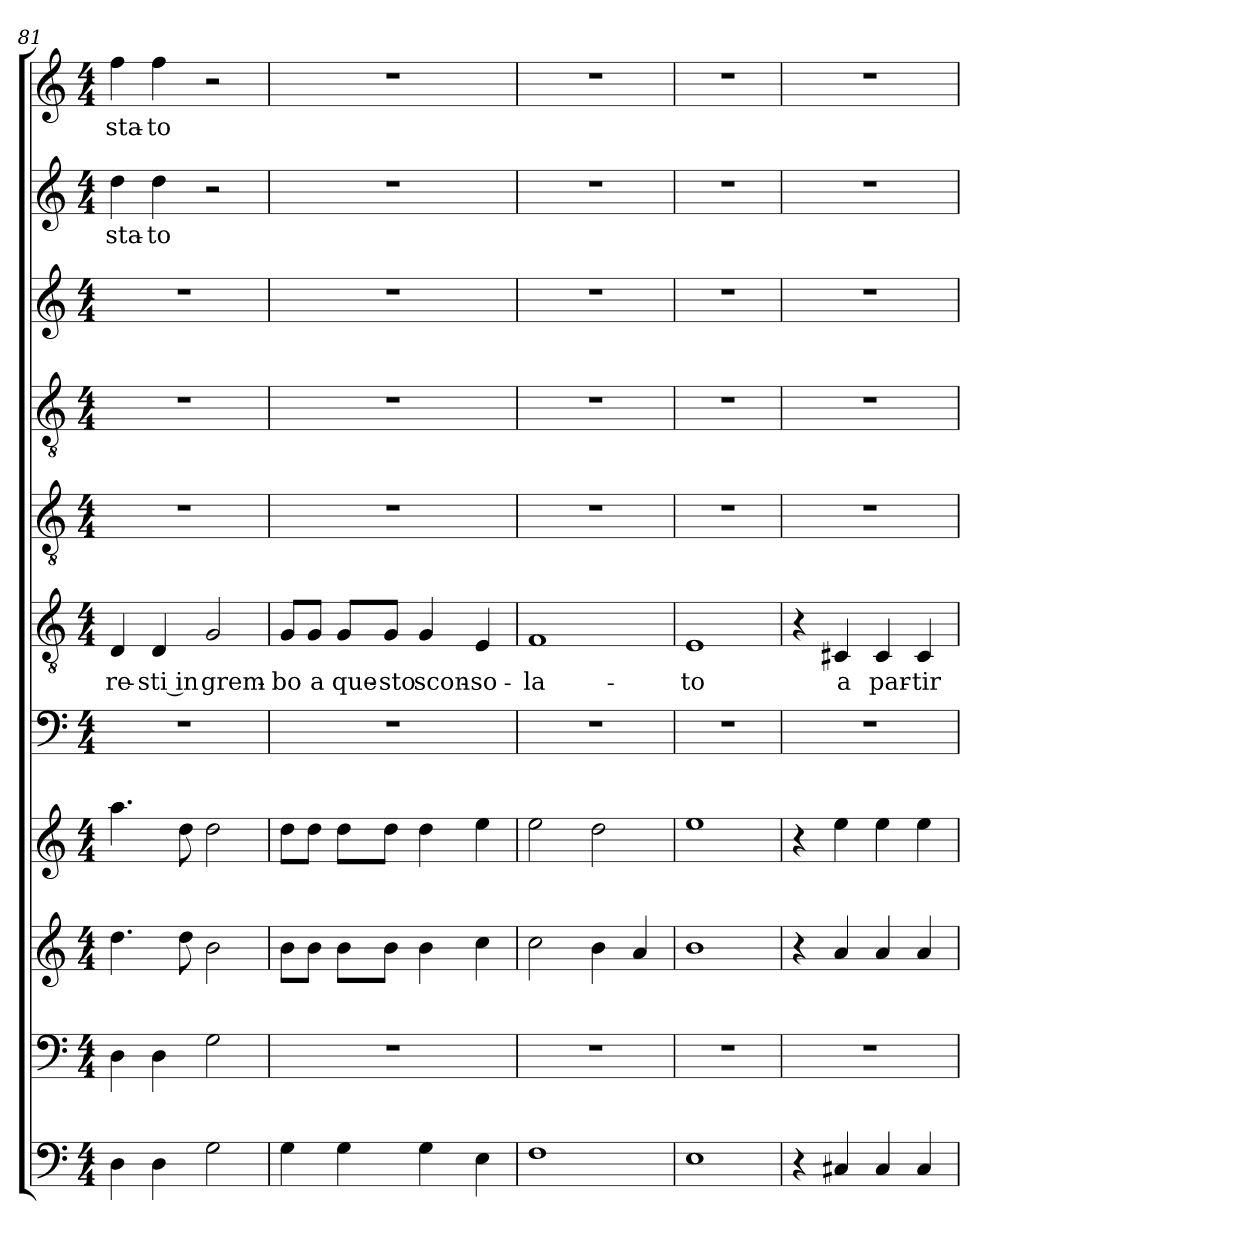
**kern	**kern	**kern	**kern	**kern	**kern	**text	**kern	**kern	**kern	**kern	**text	**kern	**text
*part11	*part10	*part9	*part8	*part7	*part6	*part6	*part5	*part4	*part3	*part2	*part2	*part1	*part1
*staff11	*staff10	*staff9	*staff8	*staff7	*staff6	*staff6	*staff5	*staff4	*staff3	*staff2	*staff2	*staff1	*staff1
*clefF4	*clefF4	*clefG2	*clefG2	*clefF4	*clefGv2	*	*clefGv2	*clefGv2	*clefG2	*clefG2	*	*clefG2	*
*k[]	*k[]	*k[]	*k[]	*k[]	*k[]	*	*k[]	*k[]	*k[]	*k[]	*	*k[]	*
*C:	*C:	*C:	*C:	*C:	*C:	*	*C:	*C:	*C:	*C:	*	*C:	*
*M4/4	*M4/4	*M4/4	*M4/4	*M4/4	*M4/4	*	*M4/4	*M4/4	*M4/4	*M4/4	*	*M4/4	*
=81	=81	=81	=81	=81	=81	=81	=81	=81	=81	=81	=81	=81	=81
!	!	!	!	!	!	!LO:LY:b	!	!	!	!	!LO:LY:b	!	!LO:LY:b
4D\	4D\	4.dd\	4.aa\	1r	4D/	-re-	1r	1r	1r	4dd\	sta-	4ff\	sta-
!	!	!	!	!	!	!LO:LY:b	!	!	!	!	!LO:LY:b	!	!LO:LY:b
4D\	4D\	.	.	.	4D/	-sti in	.	.	.	4dd\	-to	4ff\	-to
.	.	8dd\	8dd\	.	.	.	.	.	.	.	.	.	.
!	!	!	!	!	!	!LO:LY:b	!	!	!	!	!	!	!
2G\	2G\	2b\	2dd\	.	2G/	grem-	.	.	.	2r	.	2r	.
=82	=82	=82	=82	=82	=82	=82	=82	=82	=82	=82	=82	=82	=82
!	!	!	!	!	!	!LO:LY:b	!	!	!	!	!	!	!
4G\	1r	8b\L	8dd\L	1r	8G/L	-bo	1r	1r	1r	1r	.	1r	.
!	!	!	!	!	!	!LO:LY:b	!	!	!	!	!	!	!
.	.	8b\J	8dd\J	.	8G/J	a	.	.	.	.	.	.	.
!	!	!	!	!	!	!LO:LY:b	!	!	!	!	!	!	!
4G\	.	8b\L	8dd\L	.	8G/L	que-	.	.	.	.	.	.	.
!	!	!	!	!	!	!LO:LY:b	!	!	!	!	!	!	!
.	.	8b\J	8dd\J	.	8G/J	-sto	.	.	.	.	.	.	.
!	!	!	!	!	!	!LO:LY:b	!	!	!	!	!	!	!
4G\	.	4b\	4dd\	.	4G/	scon-	.	.	.	.	.	.	.
!	!	!	!	!	!	!LO:LY:b	!	!	!	!	!	!	!
4E\	.	4cc\	4ee\	.	4E/	-so-	.	.	.	.	.	.	.
!!LO:PB:g=z
=83	=83	=83	=83	=83	=83	=83	=83	=83	=83	=83	=83	=83	=83
!	!	!	!	!	!	!LO:LY:b	!	!	!	!	!	!	!
1F	1r	2cc\	2ee\	1r	1F	-la-	1r	1r	1r	1r	.	1r	.
.	.	4b\	2dd\	.	.	.	.	.	.	.	.	.	.
.	.	4a/	.	.	.	.	.	.	.	.	.	.	.
=84	=84	=84	=84	=84	=84	=84	=84	=84	=84	=84	=84	=84	=84
!	!	!	!	!	!	!LO:LY:b	!	!	!	!	!	!	!
1E	1r	1b	1ee	1r	1E	-to	1r	1r	1r	1r	.	1r	.
=85	=85	=85	=85	=85	=85	=85	=85	=85	=85	=85	=85	=85	=85
4r	1r	4r	4r	1r	4r	.	1r	1r	1r	1r	.	1r	.
!	!	!	!	!	!	!LO:LY:b	!	!	!	!	!	!	!
4C#X/	.	4a/	4ee\	.	4C#X/	a	.	.	.	.	.	.	.
!	!	!	!	!	!	!LO:LY:b	!	!	!	!	!	!	!
4C#/	.	4a/	4ee\	.	4C#/	par-	.	.	.	.	.	.	.
!	!	!	!	!	!	!LO:LY:b	!	!	!	!	!	!	!
4C#/	.	4a/	4ee\	.	4C#/	-tir	.	.	.	.	.	.	.
=	=	=	=	=	=	=	=	=	=	=	=	=	=
*-	*-	*-	*-	*-	*-	*-	*-	*-	*-	*-	*-	*-	*-
